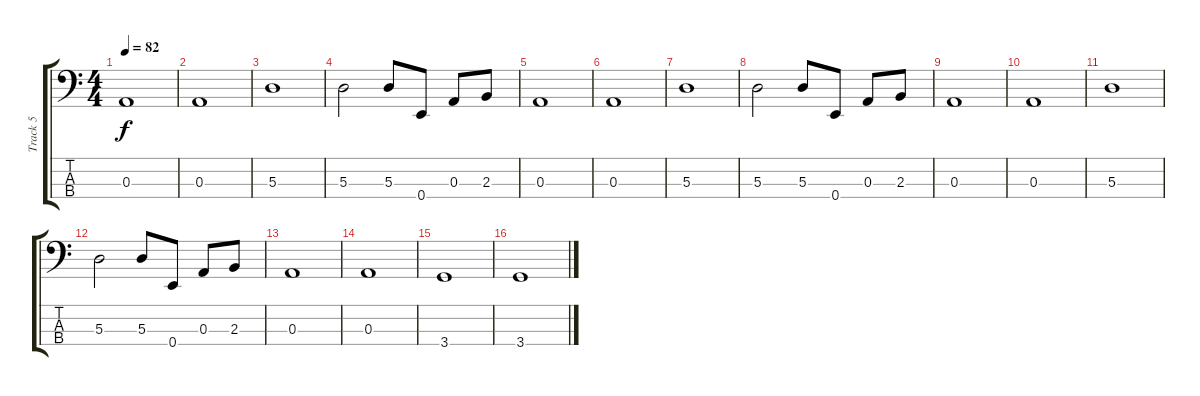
\track ("Track 5" "Track 5") {instrument electricbassfinger}
\staff {score tabs}
\tuning (G2 D2 A1 E1) {hide}
\ts (4 4)
\tempo 82
\clef f4
\ks c
0.3.1{dy f instrument electricbassfinger} |
0.3.1 |
5.3.1 |
5.3.2 5.3.8 0.4.8 0.3.8 2.3.8 |
0.3.1 |
0.3.1 |
5.3.1 |
5.3.2 5.3.8 0.4.8 0.3.8 2.3.8 |
0.3.1 |
0.3.1 |
5.3.1 |
5.3.2 5.3.8 0.4.8 0.3.8 2.3.8 |
0.3.1 |
0.3.1 |
3.4.1 |
3.4.1
